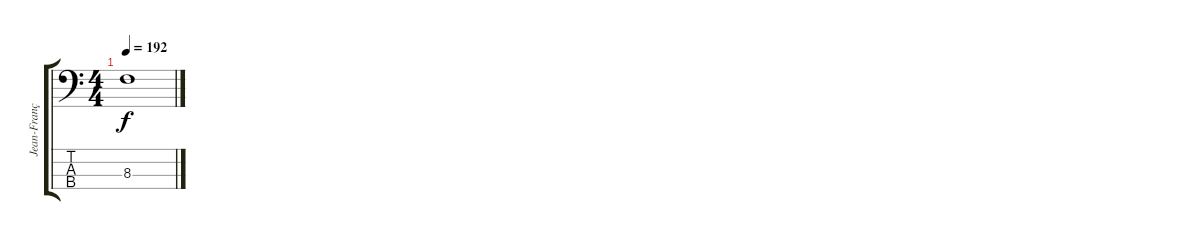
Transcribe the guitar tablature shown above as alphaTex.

\track ("Jean-François Paré" "Jean-Franç") {instrument electricbasspick}
\staff {score tabs}
\tuning (G2 D2 A1 E1) {hide}
\ts (4 4)
\tempo 192
\clef f4
\ks c
8.3.1{dy f}
